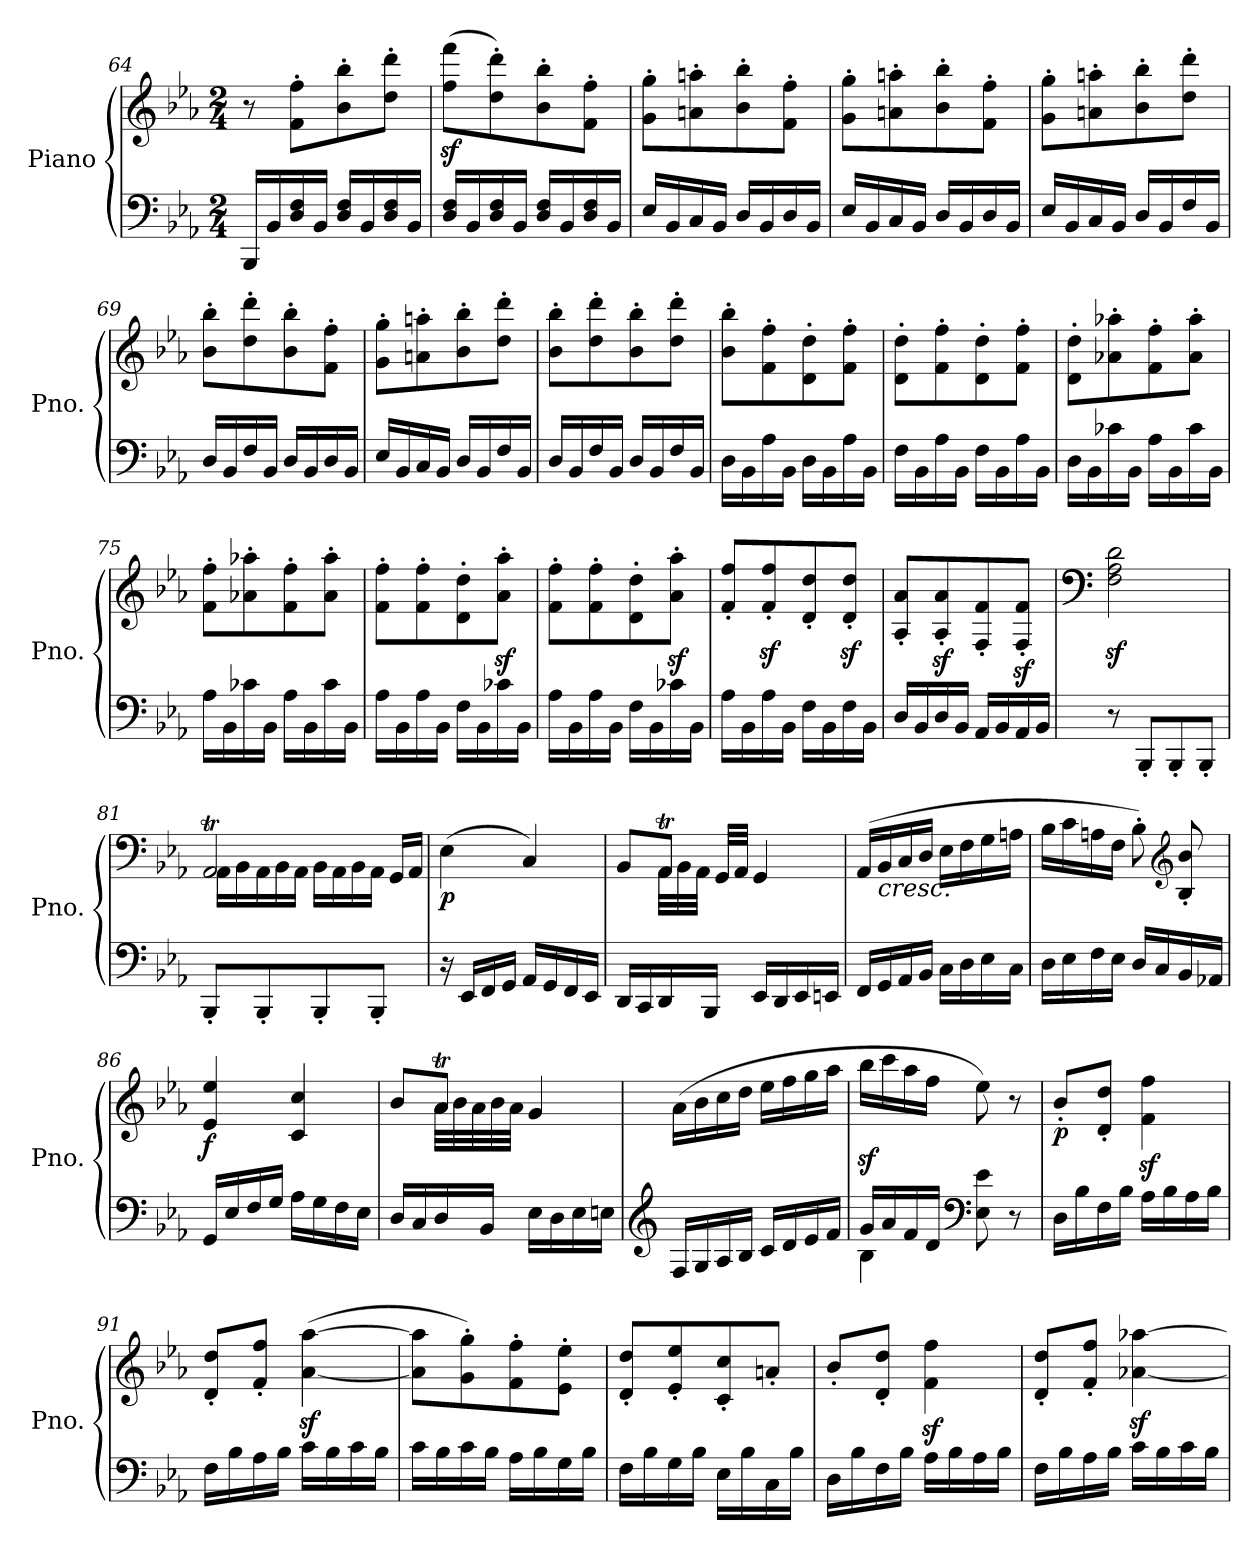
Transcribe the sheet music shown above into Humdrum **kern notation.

**kern	**kern	**dynam
*part1	*part1	*part1
*staff2	*staff1	*staff1/2
*I"Piano	*	*
*I'Pno.	*	*
*clefF4	*clefG2	*
*k[b-e-a-]	*k[b-e-a-]	*
*M2/4	*M2/4	*
=64	=64	=64
16BBB-/LL	8r	.
16BB-/	.	.
16D/ 16F/	8f\' 8ff\'L	.
16BB-/JJ	.	.
16D/ 16F/LL	8b-\' 8bb-\'	.
16BB-/	.	.
16D/ 16F/	8dd\' 8ddd\'J	.
16BB-/JJ	.	.
=65	=65	=65
16D/ 16F/LL	(8ff\z< 8fff\z<L	.
16BB-/	.	.
16D/ 16F/	8dd\' 8ddd\')	.
16BB-/JJ	.	.
16D/ 16F/LL	8b-\' 8bb-\'	.
16BB-/	.	.
16D/ 16F/	8f\' 8ff\'J	.
16BB-/JJ	.	.
=66	=66	=66
16E-/LL	8g\' 8gg\'L	.
16BB-/	.	.
16C/	8an\' 8aan\'	.
16BB-/JJ	.	.
16D/LL	8b-\' 8bb-\'	.
16BB-/	.	.
16D/	8f\' 8ff\'J	.
16BB-/JJ	.	.
=67	=67	=67
16E-/LL	8g\' 8gg\'L	.
16BB-/	.	.
16C/	8an\' 8aan\'	.
16BB-/JJ	.	.
16D/LL	8b-\' 8bb-\'	.
16BB-/	.	.
16D/	8f\' 8ff\'J	.
16BB-/JJ	.	.
!!LO:LB:g=z
=68	=68	=68
16E-/LL	8g\' 8gg\'L	.
16BB-/	.	.
16C/	8an\' 8aan\'	.
16BB-/JJ	.	.
16D/LL	8b-\' 8bb-\'	.
16BB-/	.	.
16F/	8dd\' 8ddd\'J	.
16BB-/JJ	.	.
=69	=69	=69
16D/LL	8b-\' 8bb-\'L	.
16BB-/	.	.
16F/	8dd\' 8ddd\'	.
16BB-/JJ	.	.
16D/LL	8b-\' 8bb-\'	.
16BB-/	.	.
16D/	8f\' 8ff\'J	.
16BB-/JJ	.	.
=70	=70	=70
16E-/LL	8g\' 8gg\'L	.
16BB-/	.	.
16C/	8an\' 8aan\'	.
16BB-/JJ	.	.
16D/LL	8b-\' 8bb-\'	.
16BB-/	.	.
16F/	8dd\' 8ddd\'J	.
16BB-/JJ	.	.
=71	=71	=71
16D/LL	8b-\' 8bb-\'L	.
16BB-/	.	.
16F/	8dd\' 8ddd\'	.
16BB-/JJ	.	.
16D/LL	8b-\' 8bb-\'	.
16BB-/	.	.
16F/	8dd\' 8ddd\'J	.
16BB-/JJ	.	.
=72	=72	=72
16D\LL	8b-\' 8bb-\'L	.
16BB-\	.	.
16A-\	8f\' 8ff\'	.
16BB-\JJ	.	.
16D\LL	8d\' 8dd\'	.
16BB-\	.	.
16A-\	8f\' 8ff\'J	.
16BB-\JJ	.	.
=73	=73	=73
16F\LL	8d\' 8dd\'L	.
16BB-\	.	.
16A-\	8f\' 8ff\'	.
16BB-\JJ	.	.
16F\LL	8d\' 8dd\'	.
16BB-\	.	.
16A-\	8f\' 8ff\'J	.
16BB-\JJ	.	.
!!LO:LB:g=z
=74	=74	=74
16D\LL	8d\' 8dd\'L	.
16BB-\	.	.
16c-X\	8a-X\' 8aa-X\'	.
16BB-\JJ	.	.
16A-\LL	8f\' 8ff\'	.
16BB-\	.	.
16c-\	8a-\' 8aa-\'J	.
16BB-\JJ	.	.
=75	=75	=75
16A-\LL	8f\' 8ff\'L	.
16BB-\	.	.
16c-X\	8a-X\' 8aa-X\'	.
16BB-\JJ	.	.
16A-\LL	8f\' 8ff\'	.
16BB-\	.	.
16c-\	8a-\' 8aa-\'J	.
16BB-\JJ	.	.
=76	=76	=76
16A-\LL	8f\' 8ff\'L	.
16BB-\	.	.
16A-\	8f\' 8ff\'	.
16BB-\JJ	.	.
16F\LL	8d\' 8dd\'	.
16BB-\	.	.
16c-X\	8a-\z<' 8aa-\z<'J	.
16BB-\JJ	.	.
=77	=77	=77
16A-\LL	8f\' 8ff\'L	.
16BB-\	.	.
16A-\	8f\' 8ff\'	.
16BB-\JJ	.	.
16F\LL	8d\' 8dd\'	.
16BB-\	.	.
16c-X\	8a-\z<' 8aa-\z<'J	.
16BB-\JJ	.	.
=78	=78	=78
16A-\LL	8f/' 8ff/'L	.
16BB-\	.	.
16A-\	8f/z<' 8ff/z<'	.
16BB-\JJ	.	.
16F\LL	8d/' 8dd/'	.
16BB-\	.	.
16F\	8d/z<' 8dd/z<'J	.
16BB-\JJ	.	.
!!LO:LB:g=z
=79	=79	=79
16D/LL	8A-/' 8a-/'L	.
16BB-/	.	.
16D/	8A-/z<' 8a-/z<'	.
16BB-/JJ	.	.
16AA-/LL	8F/' 8f/'	.
16BB-/	.	.
16AA-/	8F/z<' 8f/z<'J	.
16BB-/JJ	.	.
=80	=80	=80
*	*clefF4	*
8r	2F\z< 2A-\z< 2d\z<	.
8BBB-'/L	.	.
8BBB-'/	.	.
8BBB-'/J	.	.
=81	=81	=81
*	*^	*
8BBB-'/L	2AA-T/	16AA-!LL	.
.	.	16BB-!	.
*	*	*Xtuplet	*
8BBB-'/	.	24AA-!	.
.	.	24BB-!	.
.	.	24AA-!JJ	.
8BBB-'/	.	24BB-!LL	.
.	.	24AA-!	.
.	.	24BB-!	.
8BBB-'/J	.	24AA-!JJ	.
.	.	24GG!/LL	.
.	.	24AA-!/JJ	.
=82	=82	=82	=82
!	!	!	!LO:DY:b
*	*v	*v	*
16r	(4E-\	p
16EE-/LL	.	.
16FF/	.	.
16GG/JJ	.	.
16AA-/LL	4C/)	.
16GG/	.	.
16FF/	.	.
16EE-/JJ	.	.
=83	=83	=83
*	*^	*
16DD/LL	8BB-/L	8ryy	.
16CC/	.	.	.
16DD/	8AA-T/J	40AA-!LL	.
.	.	40BB-!	.
.	.	40AA-!JJ	.
16BBB-/JJ	.	.	.
.	.	40GG!/LL	.
.	.	40AA-!/JJ	.
16EE-/LL	4GG/	4ryy	.
16DD/	.	.	.
16EE-/	.	.	.
16EEn/JJ	.	.	.
*	*v	*v	*
=84	=84	=84
16FF/LL	(16AA-/LL	.
!	!LO:TX:b:i:t=cresc.	!
16GG/	16BB-/	.
16AA-/	16C/	.
16BB-/JJ	16D/JJ	.
16C\LL	16E-\LL	.
16D\	16F\	.
16E-\	16G\	.
16C\JJ	16An\JJ	.
!!LO:LB:g=z
=85	=85	=85
16D\LL	16B-\LL	.
16E-\	16c\	.
16F\	16An\	.
16E-\JJ	16F\JJ	.
16D/LL	8B-'\)	.
16C/	.	.
*	*clefG2	*
16BB-/	8B-/' 8b-/'	.
16AA-X/JJ	.	.
=86	=86	=86
!	!	!LO:DY:b
16GG/LL	4e-/ 4ee-/	f
16E-/	.	.
16F/	.	.
16G/JJ	.	.
16A-\LL	4c/ 4cc/	.
16G\	.	.
16F\	.	.
16E-\JJ	.	.
=87	=87	=87
*	*^	*
16D/LL	8b-/L	8ryy	.
16C/	.	.	.
16D/	8a-T/J	40a-!LL	.
.	.	40b-!	.
.	.	40a-!	.
16BB-/JJ	.	.	.
.	.	40b-!	.
.	.	40a-!JJ	.
16E-\LL	4g/	4ryy	.
16D\	.	.	.
16E-\	.	.	.
16En\JJ	.	.	.
*	*v	*v	*
=88	=88	=88
*clefG2	*	*
16F/LL	(16a-\LL	.
16G/	16b-\	.
16A-/	16cc\	.
16B-/JJ	16dd\JJ	.
16c/LL	16ee-\LL	.
16d/	16ff\	.
16e-/	16gg\	.
16f/JJ	16aa-\JJ	.
=89	=89	=89
*^	*	*
16g/LL	4B-\	16bb-z<\LL	.
16a-/	.	16ccc\	.
16f/	.	16aa-\	.
16d/JJ	.	16ff\JJ	.
*clefF4	*	*	*
8E-\ 8e-\	4ryy	8ee-\)	.
8r	.	8r	.
*v	*v	*	*
!!LO:PB:g=z
=90	=90	=90
!	!	!LO:DY:b
16D\LL	8b-'/L	p
16B-\	.	.
16F\	8d/' 8dd/'J	.
16B-\JJ	.	.
16A-\LL	4f\z< 4ff\z<	.
16B-\	.	.
16A-\	.	.
16B-\JJ	.	.
=91	=91	=91
16F\LL	8d/' 8dd/'L	.
16B-\	.	.
16A-\	8f/' 8ff/'J	.
16B-\JJ	.	.
16c\LL	([4a-\z< [4aa-\z<	.
16B-\	.	.
16c\	.	.
16B-\JJ	.	.
=92	=92	=92
16c\LL	8a-\] 8aa-\]L	.
16B-\	.	.
16c\	8g\' 8gg\')	.
16B-\JJ	.	.
16A-\LL	8f\' 8ff\'	.
16B-\	.	.
16G\	8e-\' 8ee-\'J	.
16B-\JJ	.	.
=93	=93	=93
16F\LL	8d/' 8dd/'L	.
16B-\	.	.
16G\	8e-/' 8ee-/'	.
16B-\JJ	.	.
16E-\LL	8c/' 8cc/'	.
16B-\	.	.
16C\	8an'/J	.
16B-\JJ	.	.
=94	=94	=94
16D\LL	8b-'/L	.
16B-\	.	.
16F\	8d/' 8dd/'J	.
16B-\JJ	.	.
16A-\LL	4f\z< 4ff\z<	.
16B-\	.	.
16A-\	.	.
16B-\JJ	.	.
!!LO:LB:g=z
=95	=95	=95
16F\LL	8d/' 8dd/'L	.
16B-\	.	.
16A-\	8f/' 8ff/'J	.
16B-\JJ	.	.
16c\LL	[4a-X\z< [4aa-X\z<	.
16B-\	.	.
16c\	.	.
16B-\JJ	.	.
=	=	=
*-	*-	*-
